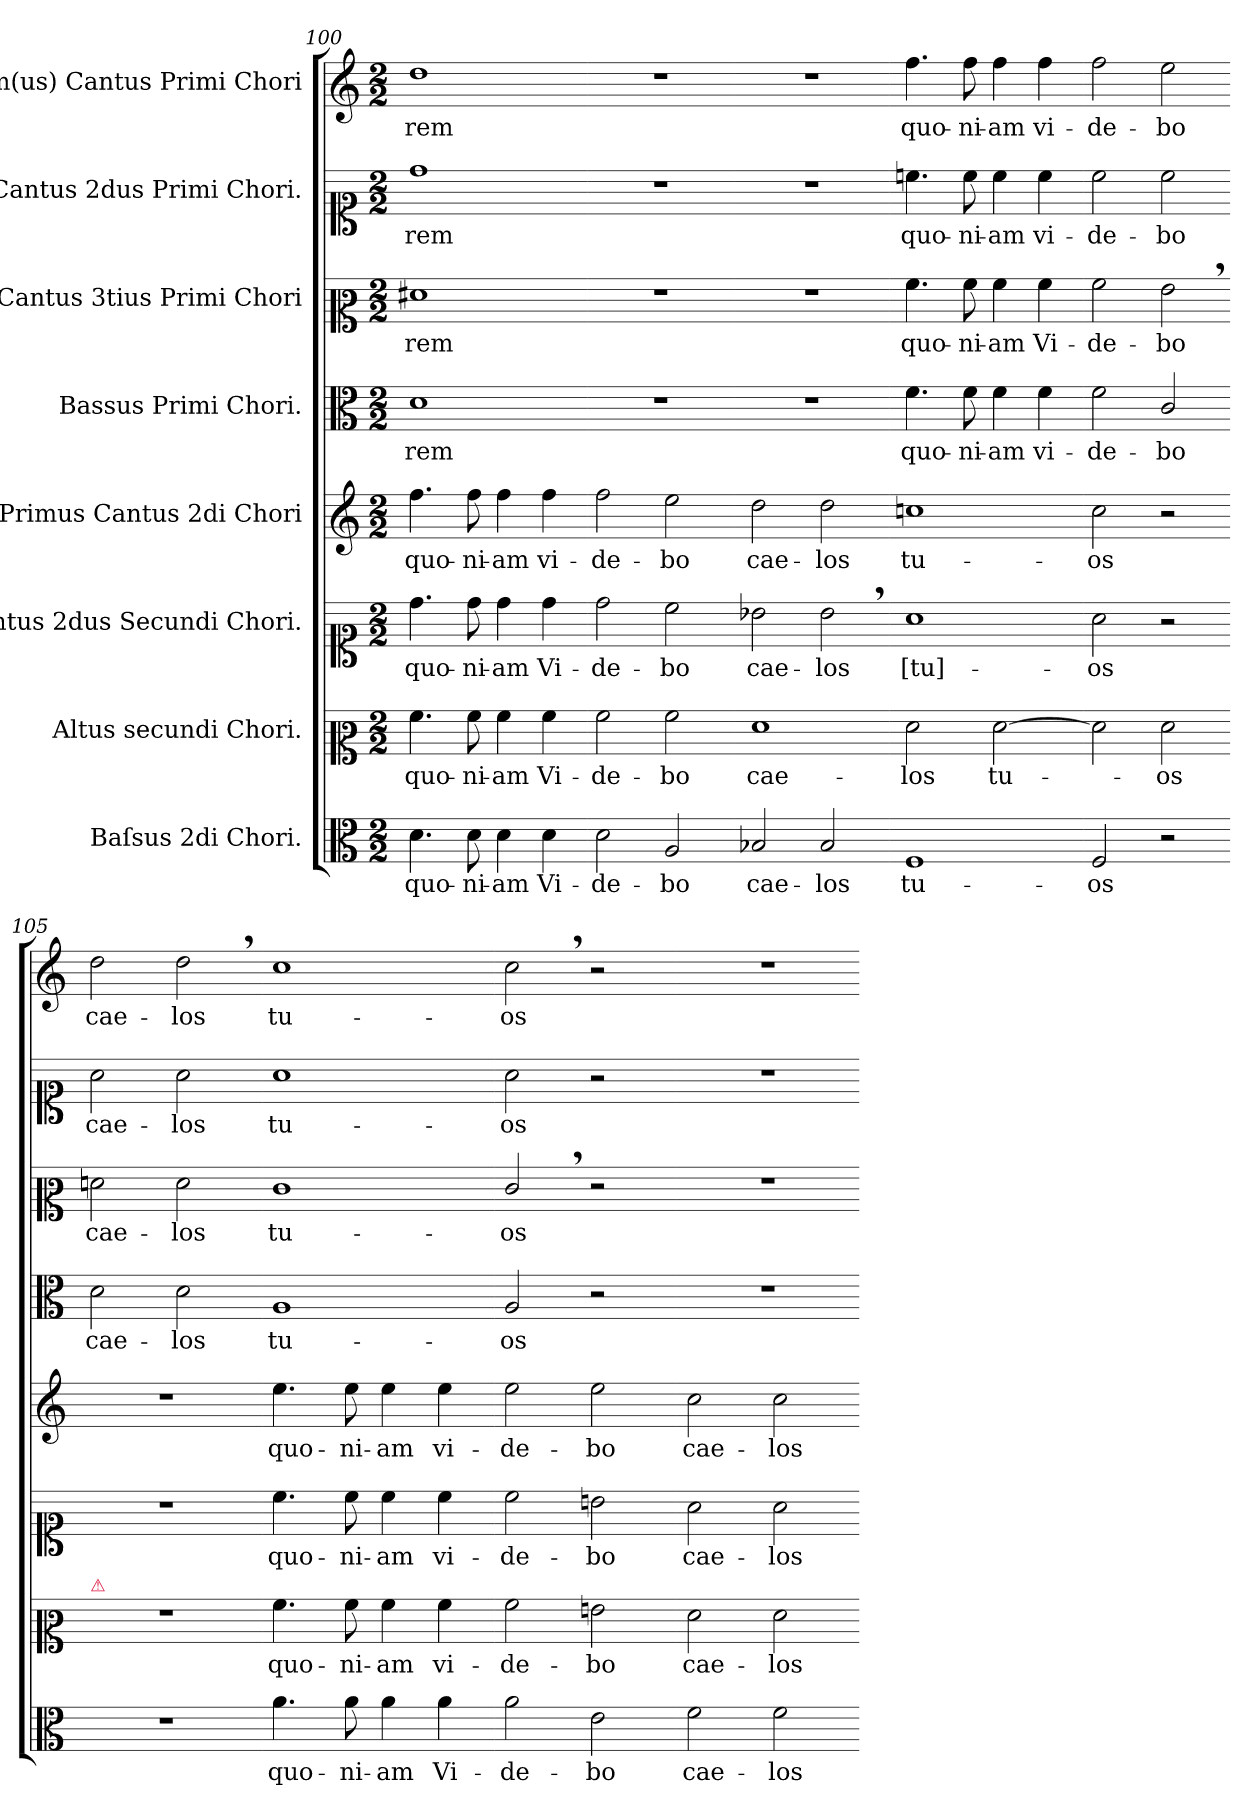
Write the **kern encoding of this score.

**kern	**text	**kern	**text	**kern	**text	**kern	**text	**kern	**text	**kern	**text	**kern	**text	**kern	**text
*part8	*part8	*part7	*part7	*part6	*part6	*part5	*part5	*part4	*part4	*part3	*part3	*part2	*part2	*part1	*part1
*staff8	*staff8	*staff7	*staff7	*staff6	*staff6	*staff5	*staff5	*staff4	*staff4	*staff3	*staff3	*staff2	*staff2	*staff1	*staff1
*I"Baſsus 2di Chori.	*	*I"Altus secundi Chori.	*	*I"Cantus 2dus Secundi Chori.	*	*I"Primus Cantus 2di Chori	*	*I"Bassus Primi Chori.	*	*I"Cantus 3tius Primi Chori	*	*I"Cantus 2dus Primi Chori.	*	*I"Im(us) Cantus Primi Chori	*
*clefC3	*	*clefC2	*	*clefC1	*	*clefG2	*	*clefC3	*	*clefC2	*	*clefC1	*	*clefG2	*
*k[]	*	*k[]	*	*k[]	*	*k[]	*	*k[]	*	*k[]	*	*k[]	*	*k[]	*
*D:dor	*	*D:dor	*	*D:dor	*	*D:dor	*	*D:dor	*	*D:dor	*	*D:dor	*	*D:dor	*
*M2/2	*	*M2/2	*	*M2/2	*	*M2/2	*	*M2/2	*	*M2/2	*	*M2/2	*	*M2/2	*
=100	=100	=100	=100	=100	=100	=100	=100	=100	=100	=100	=100	=100	=100	=100	=100
4.d\	quo-	4.a\	quo-	4.dd\	quo-	4.ff\	quo-	1d	-rem	1f#X	-rem	1dd	-rem	1dd	-rem
8d\	-ni-	8a\	-ni-	8dd\	-ni-	8ff\	-ni-	.	.	.	.	.	.	.	.
4d\	-am	4a\	-am	4dd\	-am	4ff\	-am	.	.	.	.	.	.	.	.
4d\	Vi-	4a\	Vi-	4dd\	Vi-	4ff\	vi-	.	.	.	.	.	.	.	.
=101-	=101-	=101-	=101-	=101-	=101-	=101-	=101-	=101-	=101-	=101-	=101-	=101-	=101-	=101-	=101-
2d\	-de-	2a\	-de-	2dd\	-de-	2ff\	-de-	1r	.	1r	.	1r	.	1r	.
2A/	-bo	2a\	-bo	2cc\	-bo	2ee\	-bo	.	.	.	.	.	.	.	.
=102-	=102-	=102-	=102-	=102-	=102-	=102-	=102-	=102-	=102-	=102-	=102-	=102-	=102-	=102-	=102-
2B-X/	cae-	1f	cae-	2b-X\	cae-	2dd\	cae-	1r	.	1r	.	1r	.	1r	.
2B-/	-los	.	.	2b-,>\	-los	2dd\	-los	.	.	.	.	.	.	.	.
=103-	=103-	=103-	=103-	=103-	=103-	=103-	=103-	=103-	=103-	=103-	=103-	=103-	=103-	=103-	=103-
1F	tu-	2f\	-los	1a	[tu]-	1ccn	tu-	4.f\	quo-	4.a\	-quo-	4.ccn\	quo-	4.ff\	quo-
.	.	.	.	.	.	.	.	8f\	-ni-	8a\	-ni-	8cc\	-ni-	8ff\	-ni-
.	.	[2f\	tu-	.	.	.	.	4f\	-am	4a\	-am	4cc\	-am	4ff\	-am
.	.	.	.	.	.	.	.	4f\	vi-	4a\	Vi-	4cc\	vi-	4ff\	vi-
=104-	=104-	=104-	=104-	=104-	=104-	=104-	=104-	=104-	=104-	=104-	=104-	=104-	=104-	=104-	=104-
2F/	-os	2f\]	.	2a\	-os	2cc\	-os	2f\	-de-	2a\	-de-	2cc\	-de-	2ff\	-de-
2r	.	2f\	-os	2r	.	2r	.	2c/	-bo	2g,>\	-bo	2cc\	-bo	2ee\	-bo
=105-	=105-	=105-	=105-	=105-	=105-	=105-	=105-	=105-	=105-	=105-	=105-	=105-	=105-	=105-	=105-
!	!	!LO:TX:a:color=crimson:t=⚠	!	!	!	!	!	!	!	!	!	!	!	!	!
1r	.	1r	.	1r	.	1r	.	2d\	cae-	2fn\	cae-	2a\	cae-	2dd\	cae-
.	.	.	.	.	.	.	.	2d\	-los	2f\	-los	2a\	-los	2dd,>\	-los
=106-	=106-	=106-	=106-	=106-	=106-	=106-	=106-	=106-	=106-	=106-	=106-	=106-	=106-	=106-	=106-
!	!LO:LY:i	!	!	!	!	!	!LO:LY:i	!	!	!	!	!	!	!	!
4.a\	quo-	4.a\	quo-	4.cc\	quo-	4.ee\	quo-	1A	tu-	1e	tu-	1a	tu-	1cc	tu-
!	!LO:LY:i	!	!	!	!	!	!LO:LY:i	!	!	!	!	!	!	!	!
8a\	-ni-	8a\	-ni-	8cc\	-ni-	8ee\	-ni-	.	.	.	.	.	.	.	.
!	!LO:LY:i	!	!	!	!	!	!LO:LY:i	!	!	!	!	!	!	!	!
4a\	-am	4a\	-am	4cc\	-am	4ee\	-am	.	.	.	.	.	.	.	.
!	!LO:LY:i	!	!	!	!	!	!LO:LY:i	!	!	!	!	!	!	!	!
4a\	Vi-	4a\	vi-	4cc\	vi-	4ee\	vi-	.	.	.	.	.	.	.	.
=107-	=107-	=107-	=107-	=107-	=107-	=107-	=107-	=107-	=107-	=107-	=107-	=107-	=107-	=107-	=107-
!	!LO:LY:i	!	!	!	!	!	!LO:LY:i	!	!	!	!	!	!	!	!
2a\	-de-	2a\	-de-	2cc\	-de-	2ee\	-de-	2A/	-os	2e,>/	-os	2a\	-os	2cc,>\	-os
!	!LO:LY:i	!	!	!	!	!	!LO:LY:i	!	!	!	!	!	!	!	!
2e\	-bo	2gn\	-bo	2bn\	-bo	2ee\	-bo	2r	.	2r	.	2r	.	2r	.
=108-	=108-	=108-	=108-	=108-	=108-	=108-	=108-	=108-	=108-	=108-	=108-	=108-	=108-	=108-	=108-
!	!LO:LY:i	!	!	!	!	!	!LO:LY:i	!	!	!	!	!	!	!	!
2f\	cae-	2f\	cae-	2a\	cae-	2cc\	cae-	1r	.	1r	.	1r	.	1r	.
!	!LO:LY:i	!	!	!	!	!	!LO:LY:i	!	!	!	!	!	!	!	!
2f\	-los	2f\	-los	2a\	-los	2cc\	-los	.	.	.	.	.	.	.	.
=-	=-	=-	=-	=-	=-	=-	=-	=-	=-	=-	=-	=-	=-	=-	=-
*-	*-	*-	*-	*-	*-	*-	*-	*-	*-	*-	*-	*-	*-	*-	*-
